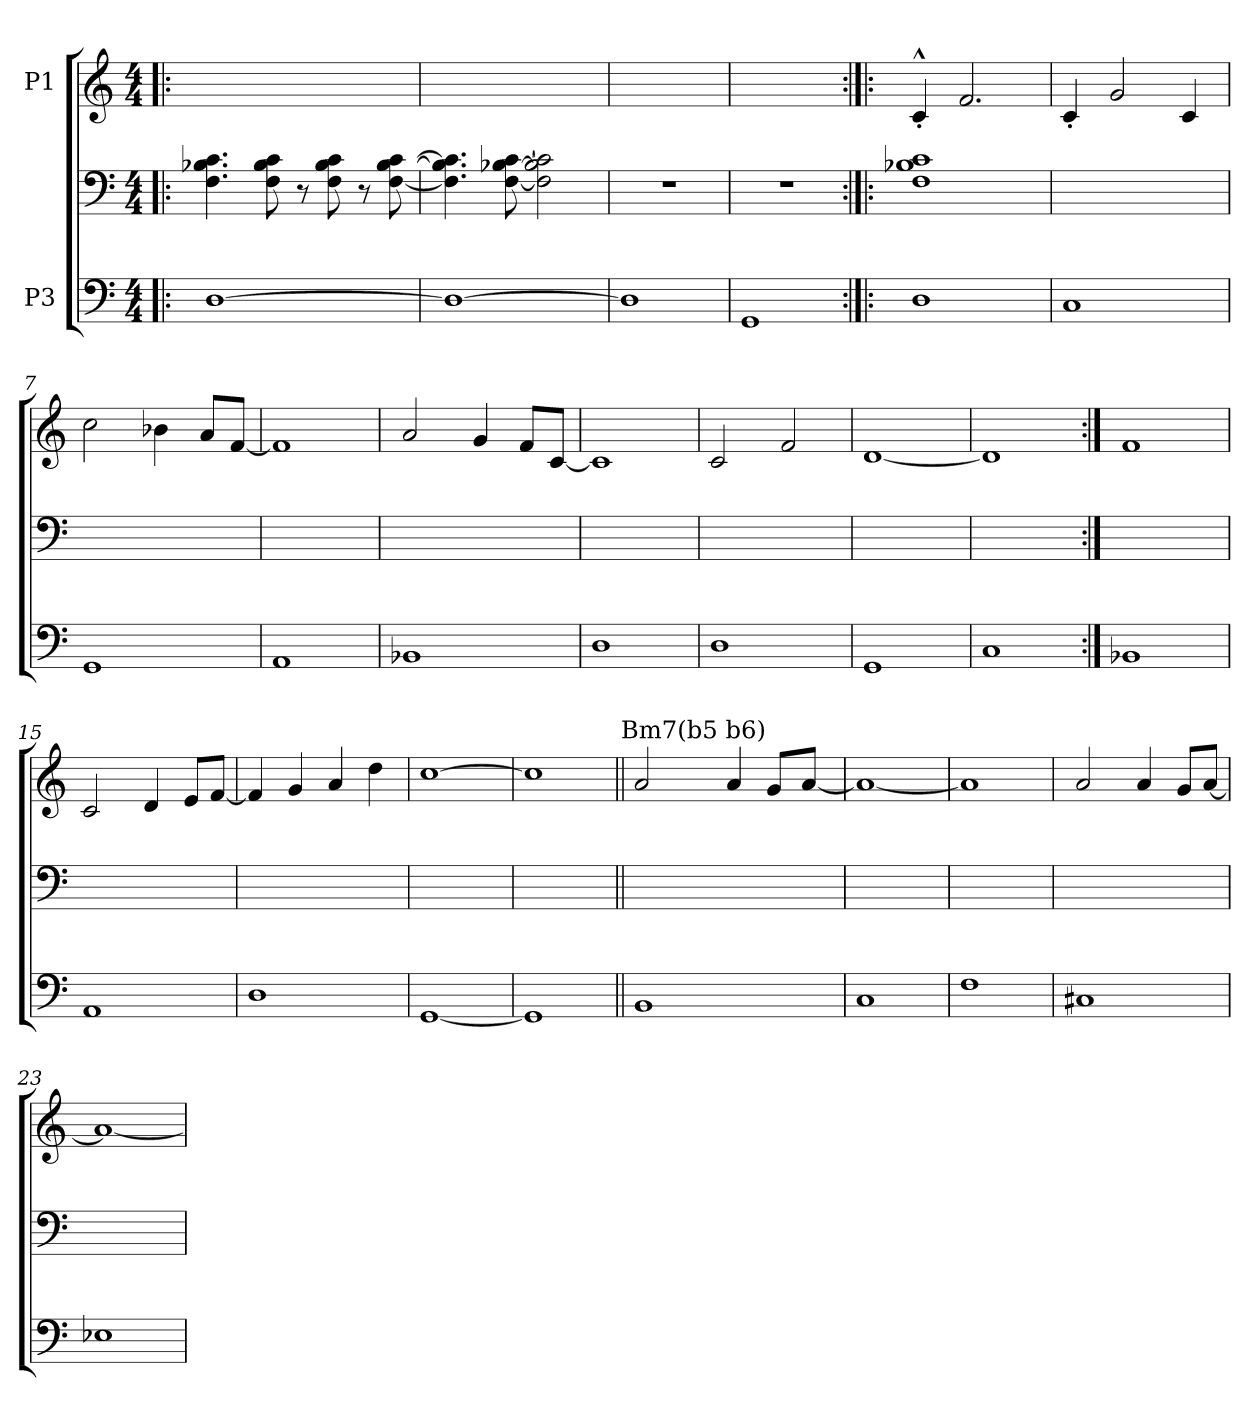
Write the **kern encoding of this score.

**kern	**kern	**kern
*part3	*part2	*part1
*staff3	*staff2	*staff1
*I"P3	*	*I"P1
!!LO:PB:g=z
*clefF4	*clefF4	*clefG2
*ITrd7c12	*	*
*k[]	*k[]	*k[]
*M4/4	*M4/4	*M4/4
=1!|:	=1!|:	=1!|:
[>1DDi	4.Fi\ 4.B-Xi 4.ci	1ryy
.	8Fi\ 8B-i 8ci	.
.	8r	.
.	8Fi\ 8B-i 8ci	.
.	8r	.
.	[<8Fi\ [<8B-i [>8ci	.
=2	=2	=2
1DDi_>	4.Fi\] 4.B-i] 4.ci]	1ryy
.	[<8Fi\ [<8B-Xi [>8ci	.
.	2Fi\] 2B-i] 2ci]	.
=3	=3	=3
1DDi]	1r	1ryy
=4	=4	=4
1GGGi	1r	1ryy
!!LO:LB:g=z
=5:|!|:	=5:|!|:	=5:|!|:
1DDi	1Fi 1B-Xi 1ci	4c'^^i/
.	.	2.fi/
=6	=6	=6
1CCi	1ryy	4c'i/
.	.	2gi/
.	.	4ci/
=7	=7	=7
1GGGi	1ryy	2cci\
.	.	4b-Xi\
.	.	8ai/L
.	.	[<8fi/J
!!LO:LB:g=z
=8	=8	=8
1AAAi	1ryy	1fi]
=9	=9	=9
1BBB-Xi	1ryy	2ai/
.	.	4gi/
.	.	8fi/L
.	.	[<8ci/J
=10	=10	=10
1DDi	1ryy	1ci]
=11	=11	=11
1DDi	1ryy	2ci/
.	.	2fi/
=12	=12	=12
1GGGi	1ryy	[<1di
=13	=13	=13
1CCi	1ryy	1di]
!!LO:PB:g=z
=14:|!	=14:|!	=14:|!
1BBB-Xi	1ryy	1fi
=15	=15	=15
1AAAi	1ryy	2ci/
.	.	4di/
.	.	8ei/L
.	.	[<8fi/J
=16	=16	=16
1DDi	1ryy	4fi/]
.	.	4gi/
.	.	4ai/
.	.	4ddi\
=17	=17	=17
[<1GGGi	1ryy	[>1cci
=18	=18	=18
1GGGi]	1ryy	1cci]
!!LO:LB:g=z
=19||	=19||	=19||
*	*	*^
1BBBi	1ryy	2ai/	4ryy
.	.	.	16ryy
.	.	.	1024ryy
!	!	!	!LO:TX:a:cj:t=Bm7(b5 b6)
.	.	.	2ryy
.	.	4ai/	.
.	.	8gi/L	.
.	.	.	8ryy
.	.	[<8ai/J	.
.	.	.	32ryy
.	.	.	64ryy
.	.	.	128...ryy
*	*	*v	*v
=20	=20	=20
1CCi	1ryy	1ai_<
=21	=21	=21
1FFi	1ryy	1ai]
=22	=22	=22
1CC#Xi	1ryy	2ai/
.	.	4ai/
.	.	8gi/L
.	.	[<8ai/J
=23	=23	=23
1EE-Xi	1ryy	1ai_<
=	=	=
*-	*-	*-
